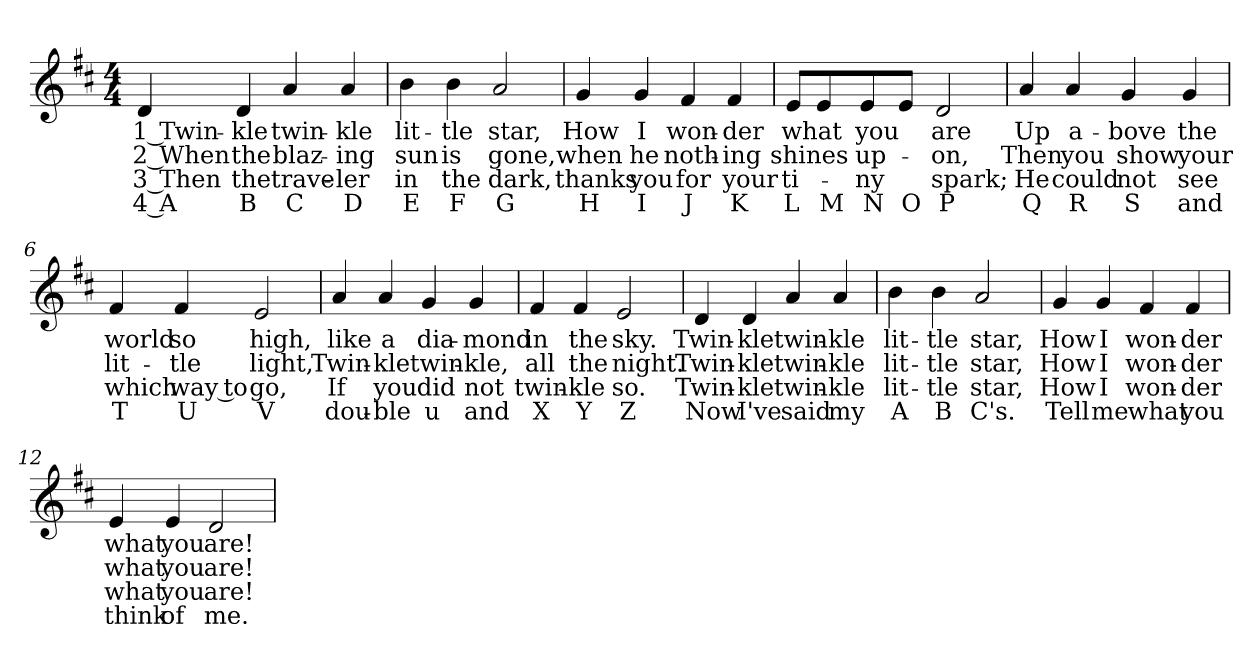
**kern	**text	**text	**text	**text
*part1	*part1	*part1	*part1	*part1
*staff1	*staff1	*staff1	*staff1	*staff1
*k[f#c#]	*	*	*	*
*D:	*	*	*	*
*M4/4	*	*	*	*
=1	=1	=1	=1	=1
4d	1 Twin-	2 When	3 Then	4 A
4d	-kle	the	the	B
4a	twin-	blaz-	trave-	C
4a	-kle	-ing	-ler	D
=2	=2	=2	=2	=2
4b	lit-	sun	in	E
4b	-tle	is	the	F
2a	star,	gone,	dark,	G
=3	=3	=3	=3	=3
4g	How	when	thanks	H
4g	I	he	you	I
4f#	won-	noth-	for	J
4f#	-der	-ing	your	K
=4	=4	=4	=4	=4
8eL	what	shines	ti-	L
8e	.	.	.	M
8e	you	up-	-ny	N
8eJ	.	.	.	O
2d	are	-on,	spark;	P
=5	=5	=5	=5	=5
4a	Up	Then	He	Q
4a	a-	you	could	R
4g	-bove	show	not	S
4g	the	your	see	and
=6	=6	=6	=6	=6
4f#	world	lit-	which	T
4f#	so	-tle	way to	U
2e	high,	light,	go,	V
=7	=7	=7	=7	=7
4a	like	Twin-	If	dou-
4a	a	-kle	you	-ble
4g	dia-	twin-	did	u
4g	-mond	-kle,	not	and
=8	=8	=8	=8	=8
4f#	in	all	twin-	X
4f#	the	the	-kle	Y
2e	sky.	night.	so.	Z
=9	=9	=9	=9	=9
4d	Twin-	Twin-	Twin-	Now
4d	-kle	-kle	-kle	I've
4a	twin-	twin-	twin-	said
4a	-kle	-kle	-kle	my
=10	=10	=10	=10	=10
4b	lit-	lit-	lit-	A
4b	-tle	-tle	-tle	B
2a	star,	star,	star,	C's.
=11	=11	=11	=11	=11
4g	How	How	How	Tell
4g	I	I	I	me
4f#	won-	won-	won-	what
4f#	-der	-der	-der	you
=12	=12	=12	=12	=12
4e	what	what	what	think
4e	you	you	you	of
2d	are!	are!	are!	me.
=	=	=	=	=
*-	*-	*-	*-	*-
